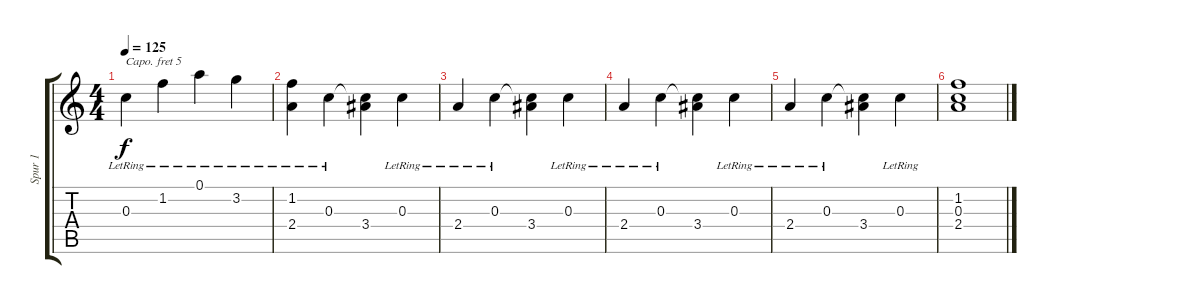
\track ("Spur 1" "Spur 1") {instrument electricguitarjazz}
\staff {score tabs}
\capo 5
\tuning (E4 B3 G3 D3 A2 E2) {hide}
\ts (4 4)
\tempo 125
\clef g2
\ks c
0.3{lr}.4{dy f} 1.2{lr}.4 0.1{lr}.4 3.2{lr}.4 |
(1.2{lr} 2.4{lr}).4 0.3{lr}.4 (0.3{t} 3.4).4 0.3{lr}.4 |
2.4{lr}.4 0.3{lr}.4 (0.3{t} 3.4).4 0.3{lr}.4 |
2.4{lr}.4 0.3{lr}.4 (0.3{t} 3.4).4 0.3{lr}.4 |
2.4{lr}.4 0.3{lr}.4 (0.3{t} 3.4).4 0.3{lr}.4 |
(1.2 0.3 2.4).1
